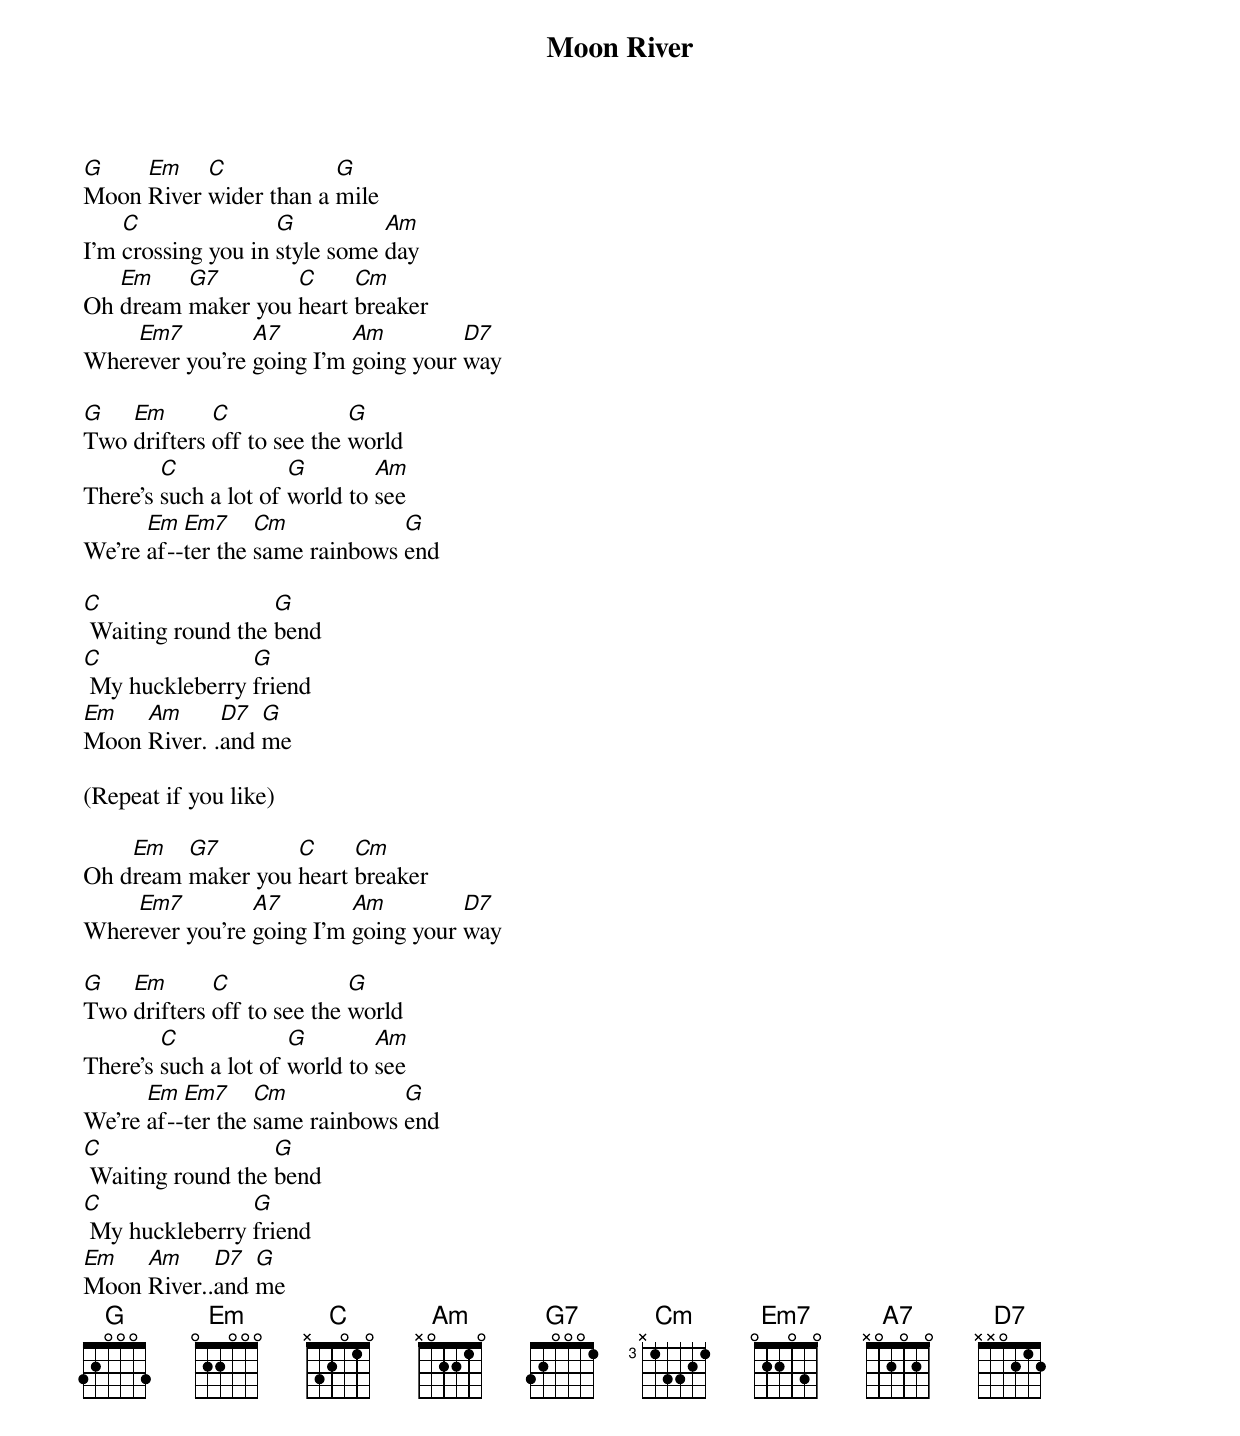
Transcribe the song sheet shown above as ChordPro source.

{title: Moon River}
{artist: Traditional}
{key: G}
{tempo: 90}

[G]Moon [Em]River [C]wider than a [G]mile
I'm [C]crossing you in [G]style some [Am]day
Oh [Em]dream [G7]maker you [C]heart [Cm]breaker
Wher[Em7]ever you’re [A7]going I’m [Am]going your [D7]way

[G]Two [Em]drifters [C]off to see the [G]world
There's [C]such a lot of [G]world to [Am]see
We're [Em]af--[Em7]ter the [Cm]same rainbows [G]end

[C] Waiting round the [G]bend
[C] My huckleberry [G]friend
[Em]Moon [Am]River. .[D7]and [G]me

(Repeat if you like)

Oh d[Em]ream [G7]maker you [C]heart [Cm]breaker
Wher[Em7]ever you’re [A7]going I’m [Am]going your [D7]way

[G]Two [Em]drifters [C]off to see the [G]world
There's [C]such a lot of [G]world to [Am]see
We're [Em]af--[Em7]ter the [Cm]same rainbows [G]end
[C] Waiting round the [G]bend
[C] My huckleberry [G]friend
[Em]Moon [Am]River..[D7]and [G]me
